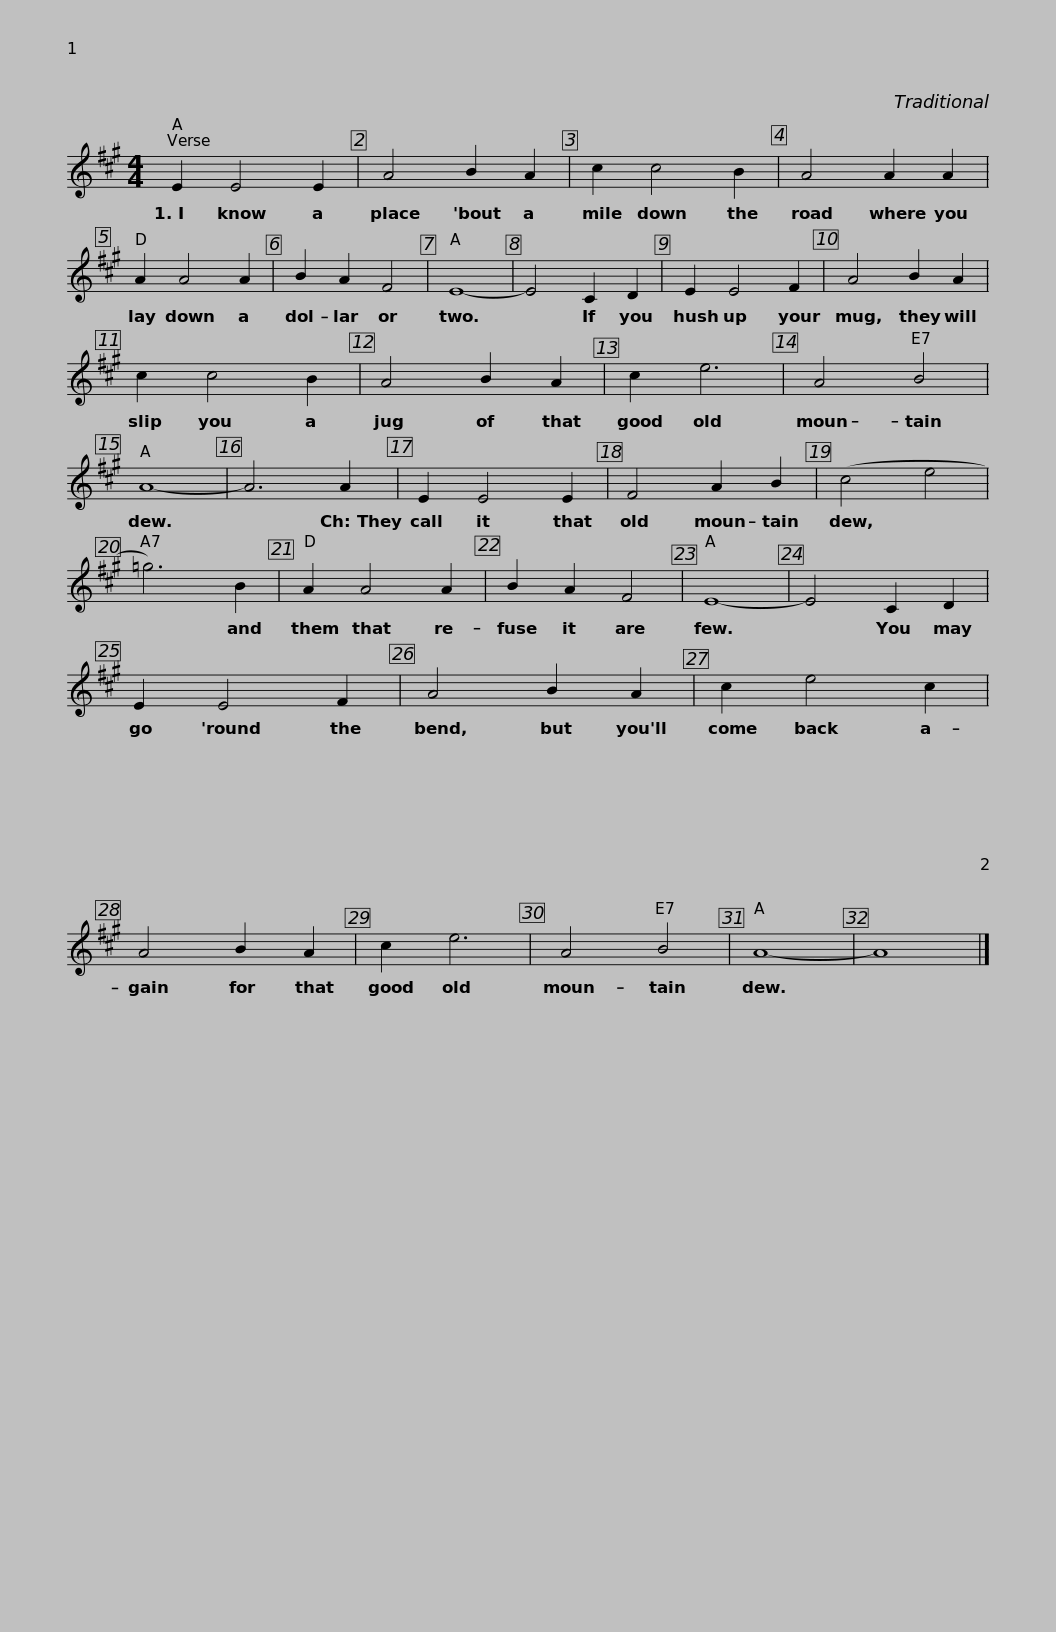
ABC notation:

X:1
L:1/8
M:4/4
I:linebreak $
K:A
V:1 treble
V:1
 E2 E4 E2 | A4 B2 A2 | c2 c4 B2 | A4 A2 A2 | A2 A4 A2 | %5
 B2 A2 F4 | E8- |$ E4 C2 D2 | E2 E4 F2 | A4 B2 A2 | %10
 c2 c4 B2 | A4 B2 A2 | c2 e6 | A4 B4 | A8- |$ %15
 A6 A2 | E2 E4 E2 | F4 A2 B2 | (c4 e4 | =g6) B2 | %20
 A2 A4 A2 | B2 A2 F4 | E8- |$ E4 C2 D2 | E2 E4 F2 | %25
 A4 B2 A2 | c2 e4 c2 | A4 B2 A2 | c2 e6 | A4 B4 |$ %30
 A8- | A8 |] %32
